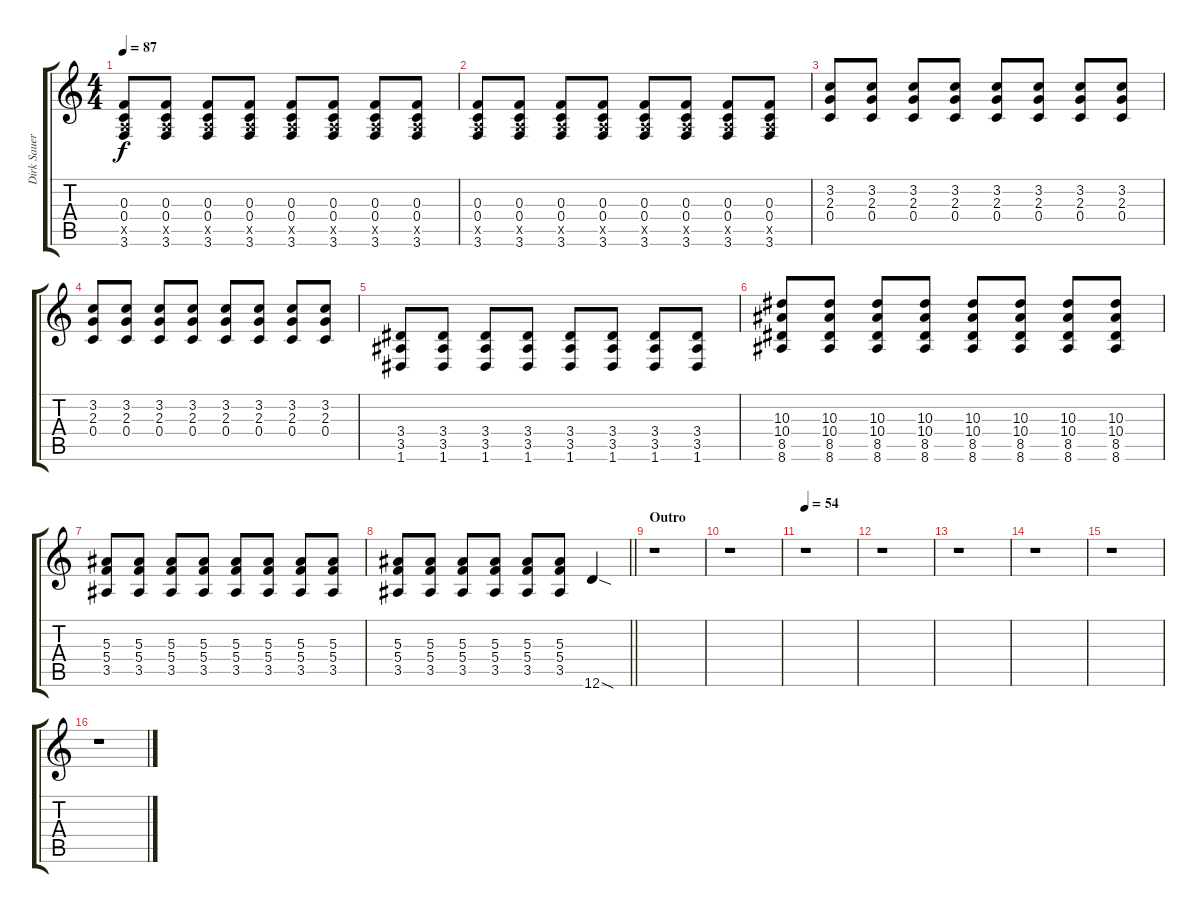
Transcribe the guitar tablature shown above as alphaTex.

\track ("Dirk Sauer - Rhythm guitar" "Dirk Sauer") {instrument overdrivenguitar}
\staff {score tabs}
\tuning (D4 A3 F3 C3 G2 D2) {hide}
\ts (4 4)
\tempo 87
\clef g2
\ks c
(0.3 0.4 2.5{x} 3.6).8{dy f} (0.3 0.4 2.5{x} 3.6).8 (0.3 0.4 2.5{x} 3.6).8 (0.3 0.4 2.5{x} 3.6).8 (0.3 0.4 2.5{x} 3.6).8 (0.3 0.4 2.5{x} 3.6).8 (0.3 0.4 2.5{x} 3.6).8 (0.3 0.4 2.5{x} 3.6).8 |
(0.3 0.4 2.5{x} 3.6).8 (0.3 0.4 2.5{x} 3.6).8 (0.3 0.4 2.5{x} 3.6).8 (0.3 0.4 2.5{x} 3.6).8 (0.3 0.4 2.5{x} 3.6).8 (0.3 0.4 2.5{x} 3.6).8 (0.3 0.4 2.5{x} 3.6).8 (0.3 0.4 2.5{x} 3.6).8 |
(3.2 2.3 0.4).8 (3.2 2.3 0.4).8 (3.2 2.3 0.4).8 (3.2 2.3 0.4).8 (3.2 2.3 0.4).8 (3.2 2.3 0.4).8 (3.2 2.3 0.4).8 (3.2 2.3 0.4).8 |
(3.2 2.3 0.4).8 (3.2 2.3 0.4).8 (3.2 2.3 0.4).8 (3.2 2.3 0.4).8 (3.2 2.3 0.4).8 (3.2 2.3 0.4).8 (3.2 2.3 0.4).8 (3.2 2.3 0.4).8 |
(3.4 3.5 1.6).8 (3.4 3.5 1.6).8 (3.4 3.5 1.6).8 (3.4 3.5 1.6).8 (3.4 3.5 1.6).8 (3.4 3.5 1.6).8 (3.4 3.5 1.6).8 (3.4 3.5 1.6).8 |
(10.3 10.4 8.5 8.6).8 (10.3 10.4 8.5 8.6).8 (10.3 10.4 8.5 8.6).8 (10.3 10.4 8.5 8.6).8 (10.3 10.4 8.5 8.6).8 (10.3 10.4 8.5 8.6).8 (10.3 10.4 8.5 8.6).8 (10.3 10.4 8.5 8.6).8 |
(5.3 5.4 3.5).8 (5.3 5.4 3.5).8 (5.3 5.4 3.5).8 (5.3 5.4 3.5).8 (5.3 5.4 3.5).8 (5.3 5.4 3.5).8 (5.3 5.4 3.5).8 (5.3 5.4 3.5).8 |
\barLineRight lightlight
(5.3 5.4 3.5).8 (5.3 5.4 3.5).8 (5.3 5.4 3.5).8 (5.3 5.4 3.5).8 (5.3 5.4 3.5).8 (5.3 5.4 3.5).8 12.6{sod}.4 |
\section ("" "Outro")
r.1 |
r.1 |
\tempo 54
r.1 |
r.1 |
r.1 |
r.1 |
r.1 |
r.1
